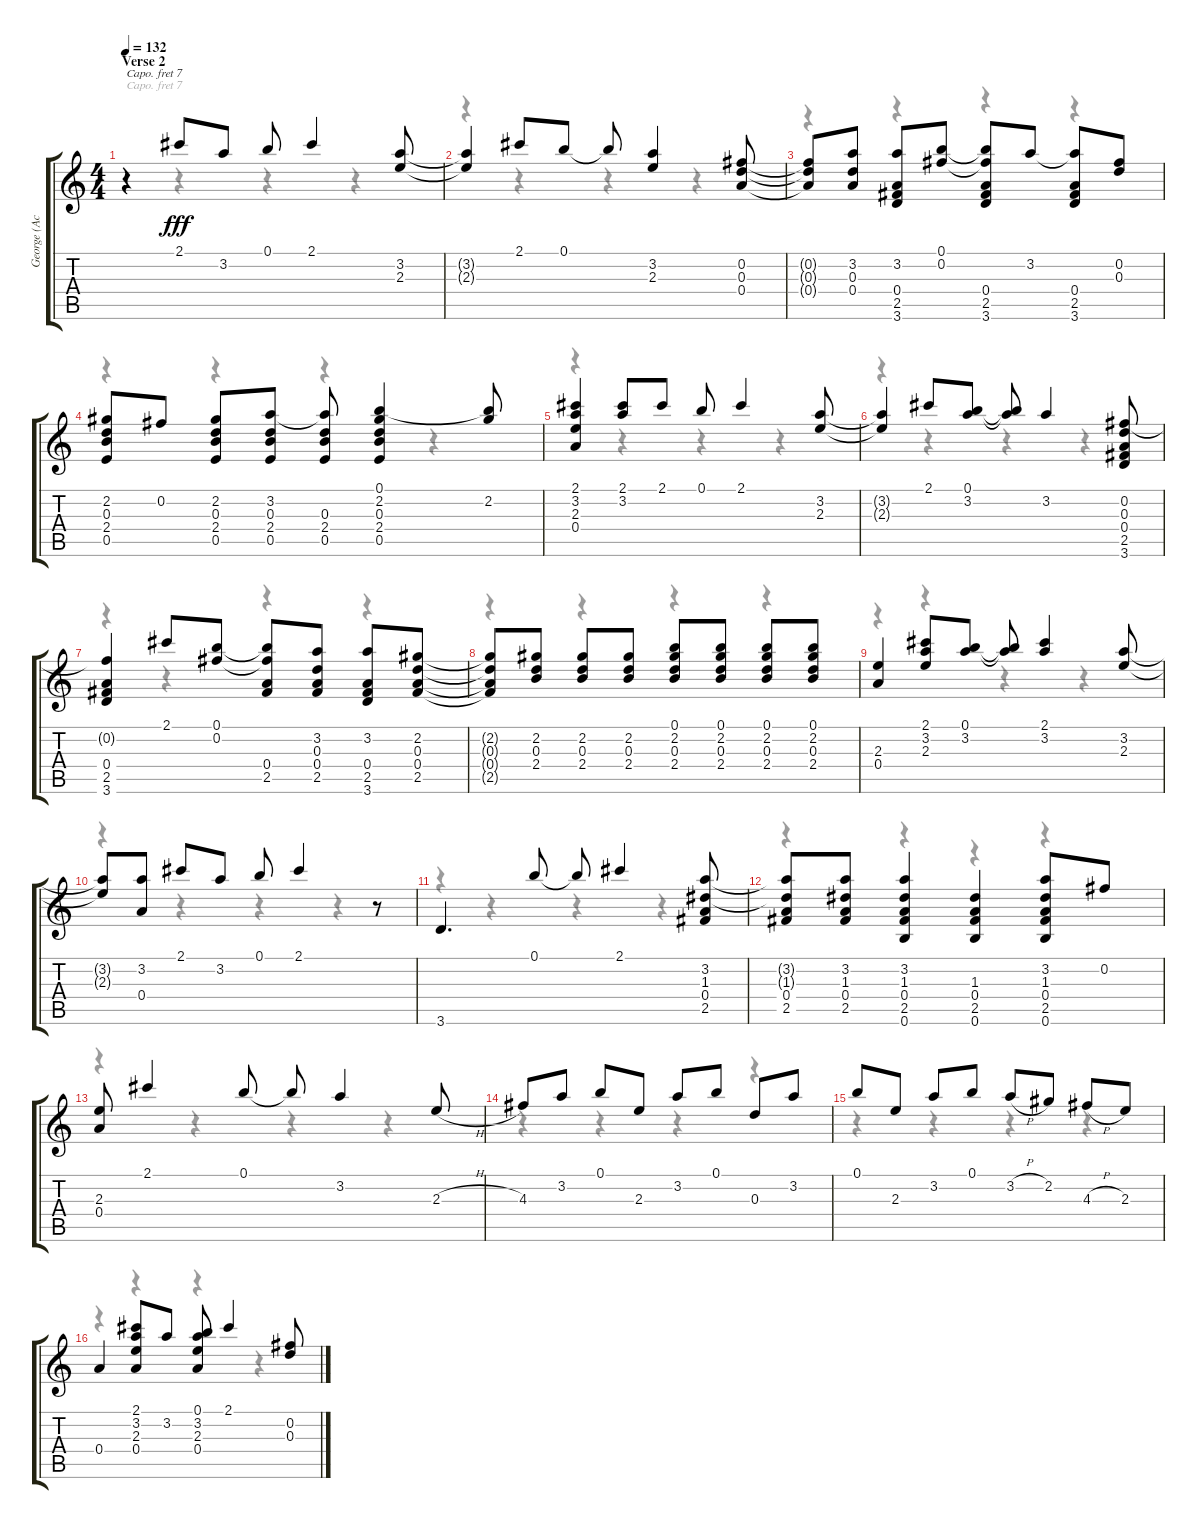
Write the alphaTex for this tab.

\track ("George (Acoustic)" "George (Ac") {instrument acousticguitarsteel}
\staff {score tabs}
\capo 7
\tuning (E4 B3 G3 D3 A2 E2) {hide}
\voice
\ts (4 4)
\section ("" "Verse 2")
\tempo 132
\clef g2
\ks c
r.4{dy fff} 2.1.8 3.2.8 0.1.8 2.1.4 (3.2 2.3).8 |
(3.2{t} 2.3{t}).4 2.1.8 0.1.8 0.1{t}.8 (3.2 2.3).4 (0.2 0.3 0.4).8 |
(0.2{t} 0.3{t} 0.4{t}).8 (3.2 0.3 0.4).8 (3.2 0.4 2.5 3.6).8 (0.1 0.2).8 (0.1{t} 0.2{t} 0.4 2.5 3.6).8 3.2.8 (3.2{t} 0.4 2.5 3.6).8 (0.2 0.3).8 |
(2.2 0.3 2.4 0.5).8 0.2.8 (2.2 0.3 2.4 0.5).8 (3.2 0.3 2.4 0.5).8 (3.2{t} 0.3 2.4 0.5).8 (0.1 2.2 0.3 2.4 0.5).4 (0.1{t} 2.2).8 |
(2.1 3.2 2.3 0.4).4 (2.1 3.2).8 2.1.8 0.1.8 2.1.4 (3.2 2.3).8 |
(3.2{t} 2.3{t}).4 2.1.8 (0.1 3.2).8 (0.1{t} 3.2{t}).8 3.2.4 (0.2 0.3 0.4 2.5 3.6).8 |
(0.2{t} 0.4 2.5 3.6).4 2.1.8 (0.1 0.2).8 (0.1{t} 0.2{t} 0.4 2.5).8 (3.2 0.3 0.4 2.5).8 (3.2 0.4 2.5 3.6).8 (2.2 0.3 0.4 2.5).8 |
(2.2{t} 0.3{t} 0.4{t} 2.5{t}).8 (2.2 0.3 2.4).8 (2.2 0.3 2.4).8 (2.2 0.3 2.4).8 (0.1 2.2 0.3 2.4).8 (0.1 2.2 0.3 2.4).8 (0.1 2.2 0.3 2.4).8 (0.1 2.2 0.3 2.4).8 |
(2.3 0.4).4 (2.1 3.2 2.3).8 (0.1 3.2).8 (0.1{t} 3.2{t}).8 (2.1 3.2).4 (3.2 2.3).8 |
(3.2{t} 2.3{t}).8 (3.2 0.4).8 2.1.8 3.2.8 0.1.8 2.1.4 r.8 |
3.6.4{d} 0.1.8 0.1{t}.8 2.1.4 (3.2 1.3 0.4 2.5).8 |
(3.2{t} 1.3{t} 0.4 2.5).8 (3.2 1.3 0.4 2.5).8 (3.2 1.3 0.4 2.5 0.6).4 (1.3 0.4 2.5 0.6).4 (3.2 1.3 0.4 2.5 0.6).8 0.2.8 |
(2.3 0.4).8 2.1.4 0.1.8 0.1{t}.8 3.2.4 2.3{h}.8 |
4.3.8 3.2.8 0.1.8 2.3.8 3.2.8 0.1.8 0.3.8 3.2.8 |
0.1.8 2.3.8 3.2.8 0.1.8 3.2{h}.8 2.2.8 4.3{h}.8 2.3.8 |
0.4.4 (2.1 3.2 2.3 0.4).8 3.2.8 (0.1 3.2 2.3 0.4).8 2.1.4 (0.2 0.3).8
\voice
\clef g2
\ottava regular
\simile none
\ks c
r.4{dy f} r.4 r.4 r.4 |
r.4 r.4 r.4 r.4 |
r.4 r.4 r.4 r.4 |
r.4 r.4 r.4 r.4 |
r.4 r.4 r.4 r.4 |
r.4 r.4 r.4 r.4 |
r.4 r.4 r.4 r.4 |
r.4 r.4 r.4 r.4 |
r.4 r.4 r.4 r.4 |
r.4 r.4 r.4 r.4 |
r.4 r.4 r.4 r.4 |
r.4 r.4 r.4 r.4 |
r.4 r.4 r.4 r.4 |
r.4 r.4 r.4 r.4 |
r.4 r.4 r.4 r.4 |
r.4 r.4 r.4 r.4
